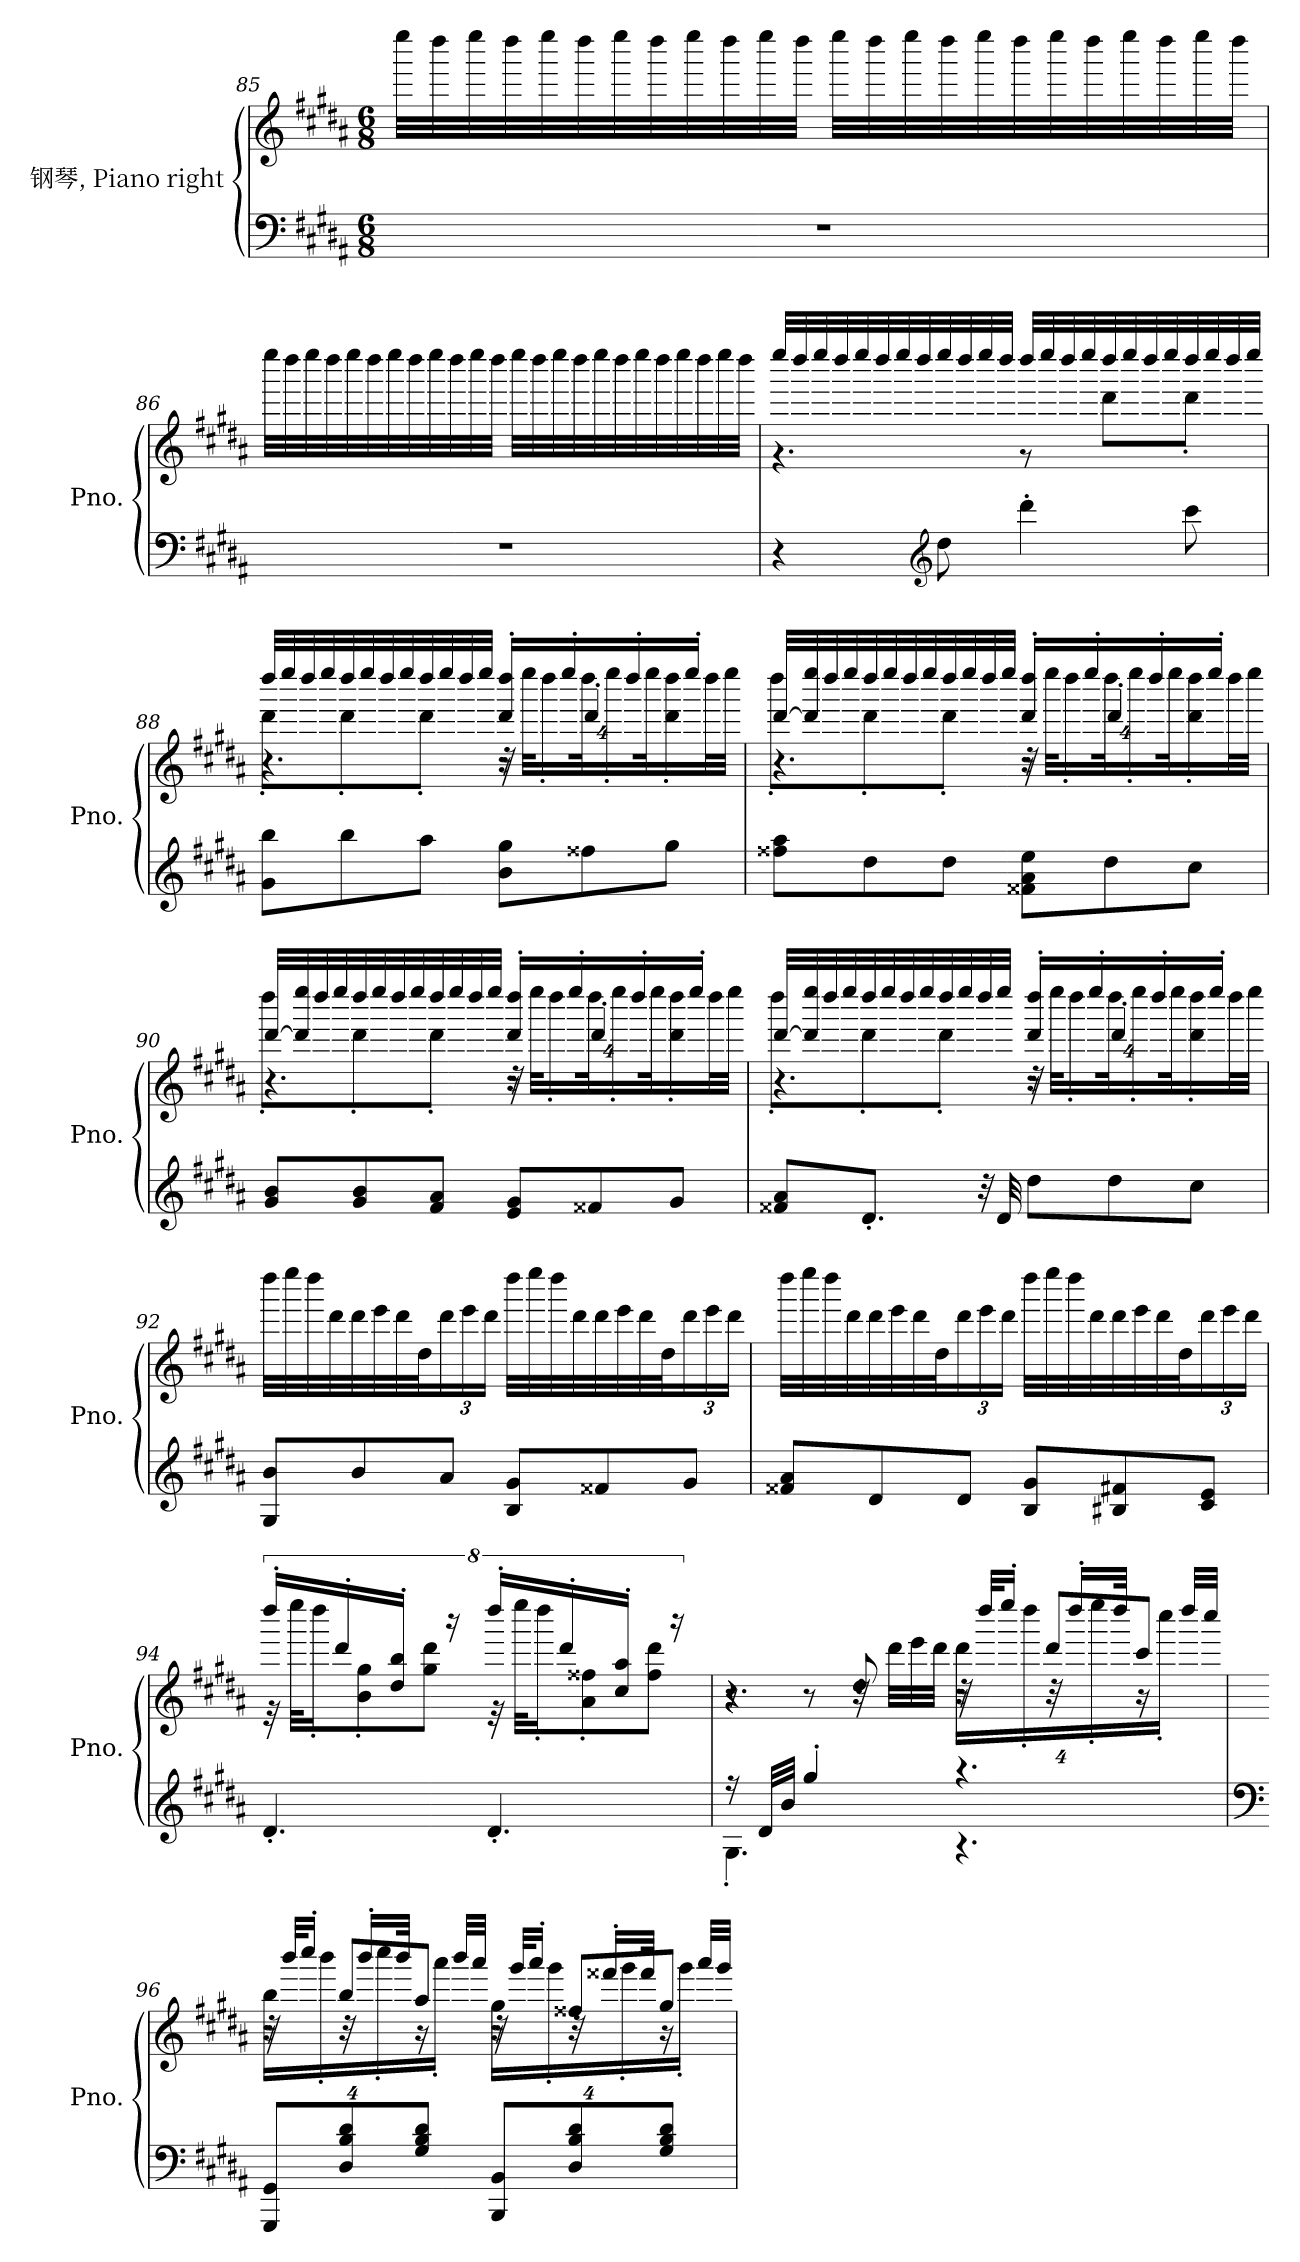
**kern	**kern
*part1	*part1
*staff2	*staff1
*I"钢琴, Piano right	*
*I'Pno.	*
!!LO:LB:g=z
*clefF4	*clefG2
*k[f#c#g#d#a#]	*k[f#c#g#d#a#]
*M6/8	*M6/8
*MM96	*MM96
=85	=85
2.r	32eeee\LLL
*	*MM97
.	32dddd#\
*	*MM99
.	32eeee\
.	32dddd#\
*	*MM102
.	32eeee\
*	*MM104
.	32dddd#\
*	*MM105
.	32eeee\
*	*MM107
.	32dddd#\
*	*MM109
.	32eeee\
.	32dddd#\
.	32eeee\
.	32dddd#\JJJ
.	32eeee\LLL
*	*MM111
.	32dddd#\
.	32eeee\
.	32dddd#\
*	*MM113
.	32eeee\
.	32dddd#\
.	32eeee\
.	32dddd#\
.	32eeee\
.	32dddd#\
.	32eeee\
.	32dddd#\JJJ
!!LO:PB:g=z
=86	=86
2.r	32eeee\LLL
.	32dddd#\
.	32eeee\
.	32dddd#\
.	32eeee\
.	32dddd#\
.	32eeee\
.	32dddd#\
.	32eeee\
.	32dddd#\
*	*MM115
.	32eeee\
.	32dddd#\JJJ
*	*MM114
.	32eeee\LLL
*	*MM111
.	32dddd#\
*	*MM109
.	32eeee\
.	32dddd#\
*	*MM104
.	32eeee\
*	*MM102
.	32dddd#\
*	*MM103
.	32eeee\
.	32dddd#\
.	32eeee\
.	32dddd#\
.	32eeee\
.	32dddd#\JJJ
!!LO:LB:g=z
=87	=87
*	*^
4r	32eeee/LLL	4.r
.	32dddd#/	.
.	32eeee/	.
.	32dddd#/	.
*	*MM111	*
.	32eeee/	.
.	32dddd#/	.
.	32eeee/	.
.	32dddd#/	.
*clefG2	*	*
*	*MM107	*
8dd#\	32eeee/	.
.	32dddd#/	.
.	32eeee/	.
.	32dddd#/JJJ	.
*	*MM105	*
4ddd#'\	32dddd#/LLL	8r
.	32eeee/	.
.	32dddd#/	.
.	32eeee/	.
.	32dddd#/	8ddd#\L
.	32eeee/	.
.	32dddd#/	.
.	32eeee/	.
*	*MM108	*
8ccc#\	32dddd#/	8ddd#'\J
.	32eeee/	.
.	32dddd#/	.
.	32eeee/JJJ	.
*	*v	*v
!!LO:LB:g=z
=88	=88
*	*MM105
*	*^
*	*	*^
8g#\ 8bb\L	32dddd#/LLL	8ddd#'\L	4.r
.	32eeee/	.	.
.	32dddd#/	.	.
.	32eeee/	.	.
*	*MM108	*	*
8bb\	32dddd#/	8ddd#'\	.
.	32eeee/	.	.
.	32dddd#/	.	.
.	32eeee/	.	.
8aa#\J	32dddd#/	8ddd#'\J	.
.	32eeee/	.	.
.	32dddd#/	.	.
.	32eeee/JJJ	.	.
*	*Xbrackettup	*	*
*	*MM106	*	*
8b\ 8gg#\L	32%3ddd#/' 32%3dddd#/'L	32r	8r
.	.	32eeee\KLL	.
.	.	16dddd#'\	.
.	32%3eeee'/	.	.
*	*MM108	*	*
8ff##X\	.	32dddd#\K	4ddd#'/
.	.	16eeee'\	.
.	32%3dddd#'/	.	.
.	.	32eeee\K	.
*	*MM109	*	*
8gg#\J	.	16ddd#\' 16dddd#\'	.
.	32%3eeee'/J	.	.
.	.	32dddd#\L	.
.	.	32eeee\JJJ	.
!!LO:LB:g=z	!!	!!
=89	=89	=89	=89
*	*MM104	*	*
8ff##X\ 8aa#\L	[32ddd#/LLL	8dddd#'\L	4.r
.	32ddd#/] 32eeee/	.	.
.	32dddd#/	.	.
.	32eeee/	.	.
*	*MM110	*	*
8dd#\	32dddd#/	8ddd#'\	.
.	32eeee/	.	.
.	32dddd#/	.	.
.	32eeee/	.	.
*	*MM109	*	*
8dd#\J	32dddd#/	8ddd#'\J	.
.	32eeee/	.	.
.	32dddd#/	.	.
.	32eeee/JJJ	.	.
*	*MM106	*	*
8f##X\ 8a#\ 8ee\L	32%3ddd#/' 32%3dddd#/'L	32r	8r
.	.	32eeee\KLL	.
.	.	16dddd#'\	.
.	32%3eeee'/	.	.
*	*MM109	*	*
8dd#\	.	32dddd#\K	4ddd#'/
.	.	16eeee'\	.
.	32%3dddd#'/	.	.
.	.	32eeee\K	.
*	*MM111	*	*
8cc#\J	.	16ddd#\' 16dddd#\'	.
.	32%3eeee'/J	.	.
.	.	32dddd#\L	.
.	.	32eeee\JJJ	.
!!LO:LB:g=z	!!	!!
=90	=90	=90	=90
*	*MM107	*	*
8g#/ 8b/L	[32ddd#/LLL	8dddd#'\L	4.r
.	32ddd#/] 32eeee/	.	.
.	32dddd#/	.	.
.	32eeee/	.	.
*	*MM111	*	*
8g#/ 8b/	32dddd#/	8ddd#'\	.
.	32eeee/	.	.
.	32dddd#/	.	.
.	32eeee/	.	.
*	*MM110	*	*
8f#/ 8a#/J	32dddd#/	8ddd#'\J	.
.	32eeee/	.	.
.	32dddd#/	.	.
.	32eeee/JJJ	.	.
*	*MM109	*	*
8e/ 8g#/L	32%3ddd#/' 32%3dddd#/'L	32r	8r
.	.	32eeee\KLL	.
.	.	16dddd#'\	.
.	32%3eeee'/	.	.
*	*MM111	*	*
8f##X/	.	32dddd#\K	4ddd#'/
.	.	16eeee'\	.
.	32%3dddd#'/	.	.
.	.	32eeee\K	.
*	*MM113	*	*
8g#/J	.	16ddd#\' 16dddd#\'	.
.	32%3eeee'/J	.	.
.	.	32dddd#\L	.
.	.	32eeee\JJJ	.
!!LO:LB:g=z	!!	!!
=91	=91	=91	=91
*	*MM105	*	*
8f##X/ 8a#/L	[32ddd#/LLL	8dddd#'\L	4.r
.	32ddd#/] 32eeee/	.	.
.	32dddd#/	.	.
.	32eeee/	.	.
8.d#'/J	32dddd#/	8ddd#'\	.
.	32eeee/	.	.
.	32dddd#/	.	.
.	32eeee/	.	.
.	32dddd#/	8ddd#'\J	.
.	32eeee/	.	.
*	*MM102	*	*
32r	32dddd#/	.	.
32d#/	32eeee/JJJ	.	.
8dd#\L	32%3ddd#/' 32%3dddd#/'L	32r	8r
.	.	32eeee\KLL	.
.	.	16dddd#'\	.
.	32%3eeee'/	.	.
8dd#\	.	32dddd#\K	4ddd#'/
.	.	16eeee'\	.
.	32%3dddd#'/	.	.
.	.	32eeee\K	.
8cc#\J	.	16ddd#\' 16dddd#\'	.
.	32%3eeee'/J	.	.
.	.	32dddd#\L	.
.	.	32eeee\JJJ	.
*	*v	*v	*v
!!LO:PB:g=z
=92	=92
8G#/ 8b/L	32dddd#\LLL
.	32eeee\
.	32dddd#\
.	32ddd#\
8b/	32ddd#\
.	32eee\
.	32ddd#\
.	32dd#\J
8a#/J	24ddd#\
.	24eee\
.	24ddd#\JJ
8B/ 8g#/L	32dddd#\LLL
.	32eeee\
.	32dddd#\
.	32ddd#\
8f##X/	32ddd#\
.	32eee\
.	32ddd#\
.	32dd#\J
8g#/J	24ddd#\
.	24eee\
.	24ddd#\JJ
!!LO:LB:g=z
=93	=93
8f##X/ 8a#/L	32dddd#\LLL
.	32eeee\
.	32dddd#\
.	32ddd#\
8d#/	32ddd#\
.	32eee\
.	32ddd#\
.	32dd#\J
8d#/J	24ddd#\
.	24eee\
.	24ddd#\JJ
8B/ 8g#/L	32dddd#\LLL
.	32eeee\
.	32dddd#\
.	32ddd#\
8B#X/ 8f#X/	32ddd#\
.	32eee\
.	32ddd#\
.	32dd#\J
8c#/ 8e/J	24ddd#\
.	24eee\
.	24ddd#\JJ
!!LO:LB:g=z
=94	=94
*	*brackettup
*	*MM105
*	*^
4.d#'/	32%3dddd#'/L	32r
.	.	32eeee\KLL
.	.	16dddd#'\J
.	32%3ddd#'/	.
*	*MM108	*
.	.	8b\' 8gg#\'
.	32%3dd#/' 32%3bb/'J	.
.	.	8gg#\ 8ddd#\J
.	32%3r	.
*	*MM102	*
4.d#'/	32%3dddd#'/L	32r
.	.	32eeee\KLL
.	.	16dddd#'\J
.	32%3ddd#'/	.
*	*MM97	*
.	.	8a#\' 8ff##X\'
.	32%3cc#/' 32%3aa#/'J	.
*	*MM83	*
.	.	8ff##\ 8ddd#\J
.	32%3r	.
*	*v	*v
!!LO:LB:g=z
=95	=95
*	*MM71
*^	*^
*	*	*	*^
16r	4.G#'\	4r	8r	4.r
32d#/LLL	.	.	.	.
32b/JJJ	.	.	.	.
*	*	*MM66	*	*
4gg#'/	.	.	8r	.
*	*	*MM102	*	*
.	.	8dd#/	32r	.
*	*	*MM103	*	*
.	.	.	32ddd#\LLL	.
.	.	.	32eee\	.
.	.	.	32ddd#\JJJ	.
*	*	*	*Xbrackettup	*
4.r	4.r	32r	32%3ddd#\L	8r
.	.	32dddd#/KLL	.	.
*	*	*MM100	*	*
.	.	16eeee'/JJ	.	.
.	.	.	32%3dddd#'\	.
.	.	32r	.	8ddd#/L
.	.	16dddd#'/LL	.	.
.	.	.	32%3eeee'\	.
.	.	32dddd#/JJk	.	.
.	.	16r	.	8ccc#/J
.	.	.	32%3cccc#'\J	.
*	*	*MM113	*	*
.	.	32dddd#/LLL	.	.
.	.	32cccc#/JJJ	.	.
*v	*v	*	*	*
!!LO:LB:g=z	!!	!!
=96	=96	=96	=96
*clefF4	*	*	*
*	*MM111	*	*
8GGG#/ 8GG#/L	32r	32%3bb\L	8r
.	32bbb/KLL	.	.
.	16cccc#'/JJ	.	.
.	.	32%3bbb'\	.
8D#/ 8B/ 8d#/	32r	.	8bb/L
.	16bbb'/LL	.	.
.	.	32%3cccc#'\	.
.	32bbb/JJk	.	.
*	*MM114	*	*
8G#/ 8B/ 8d#/J	16r	.	8aa#/J
.	.	32%3aaa#'\J	.
.	32bbb/LLL	.	.
.	32aaa#/JJJ	.	.
*	*MM113	*	*
8BBB/ 8BB/L	32r	32%3gg#\L	8r
.	32ggg#/KLL	.	.
.	16aaa#'/JJ	.	.
.	.	32%3ggg#'\	.
8D#/ 8B/ 8d#/	32r	.	8ff##X/L
.	16fff##X'/LL	.	.
.	.	32%3ggg#'\	.
.	32fff##/JJk	.	.
*	*MM115	*	*
8G#/ 8B/ 8d#/J	16r	.	8gg#/J
.	.	32%3ggg#'\J	.
.	32aaa#/LLL	.	.
.	32ggg#/JJJ	.	.
*	*v	*v	*v
=	=
*-	*-
